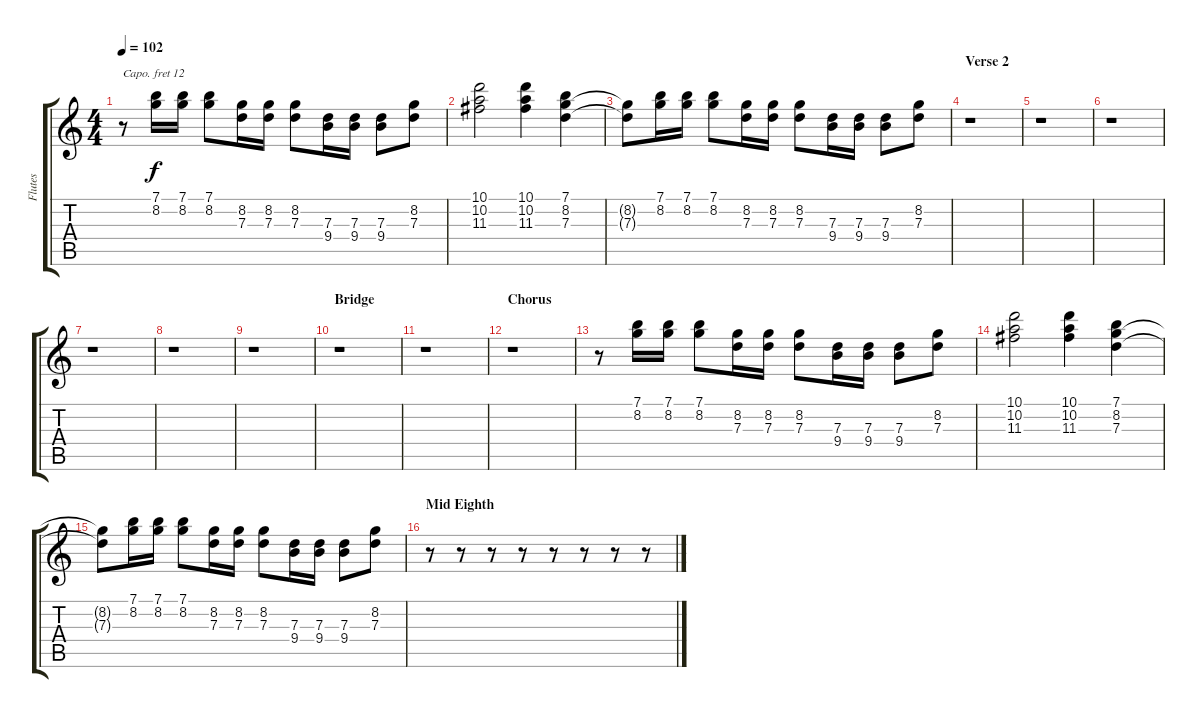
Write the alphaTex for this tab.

\track ("Flutes" "Flutes") {instrument recorder}
\staff {score tabs}
\capo 12
\tuning (E4 B3 G3 D3 A2 E2) {hide}
\ts (4 4)
\tempo 102
\clef g2
\ks c
r.8{dy f} (7.1 8.2).16 (7.1 8.2).16 (7.1 8.2).8 (8.2 7.3).16 (8.2 7.3).16 (8.2 7.3).8 (7.3 9.4).16 (7.3 9.4).16 (7.3 9.4).8 (8.2 7.3).8 |
(10.1 10.2 11.3).2 (10.1 10.2 11.3).4 (7.1 8.2 7.3).4 |
(8.2{t} 7.3{t}).8 (7.1 8.2).16 (7.1 8.2).16 (7.1 8.2).8 (8.2 7.3).16 (8.2 7.3).16 (8.2 7.3).8 (7.3 9.4).16 (7.3 9.4).16 (7.3 9.4).8 (8.2 7.3).8 |
\section ("" "Verse 2")
r.1 |
r.1 |
r.1 |
r.1 |
r.1 |
r.1 |
\section ("" "Bridge")
r.1 |
r.1 |
\section ("" "Chorus")
r.1 |
r.8 (7.1 8.2).16 (7.1 8.2).16 (7.1 8.2).8 (8.2 7.3).16 (8.2 7.3).16 (8.2 7.3).8 (7.3 9.4).16 (7.3 9.4).16 (7.3 9.4).8 (8.2 7.3).8 |
(10.1 10.2 11.3).2 (10.1 10.2 11.3).4 (7.1 8.2 7.3).4 |
(8.2{t} 7.3{t}).8 (7.1 8.2).16 (7.1 8.2).16 (7.1 8.2).8 (8.2 7.3).16 (8.2 7.3).16 (8.2 7.3).8 (7.3 9.4).16 (7.3 9.4).16 (7.3 9.4).8 (8.2 7.3).8 |
\section ("" "Mid Eighth")
r.8 r.8 r.8 r.8 r.8 r.8 r.8 r.8
